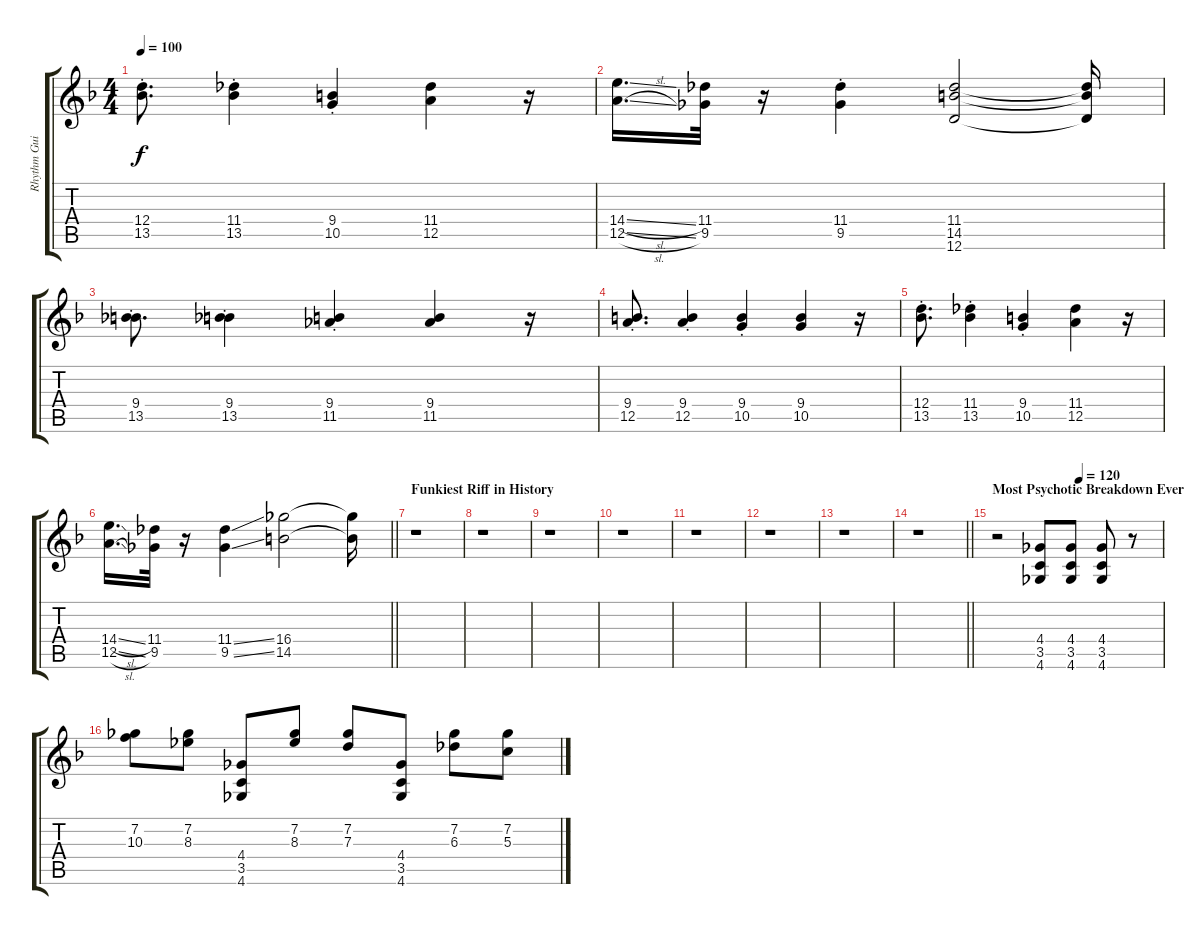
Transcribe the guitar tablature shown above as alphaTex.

\track ("Rhythm Guitar" "Rhythm Gui") {instrument overdrivenguitar}
\staff {score tabs}
\tuning (E4 B3 G3 D3 A2 D2) {hide}
\ts (4 4)
\tempo 100
\clef g2
\ks dminor
(12.4{st} 13.5{st}).8{d dy f} (11.4{st} 13.5{st}).4 (9.4{st} 10.5{st}).4 (11.4 12.5).4 r.16 |
(14.4{sl} 12.5{sl}).16{d} (11.4 9.5).32 r.16 (11.4{st} 9.5{st}).4 (11.4 14.5 12.6).2 (11.4{t} 14.5{t} 12.6{t}).16 |
(9.4{st} 13.5{st}).8{d} (9.4{st} 13.5{st}).4 (9.4{st} 11.5{st}).4 (9.4 11.5).4 r.16 |
(9.4{st} 12.5{st}).8{d} (9.4{st} 12.5{st}).4 (9.4{st} 10.5{st}).4 (9.4 10.5).4 r.16 |
(12.4{st} 13.5{st}).8{d} (11.4{st} 13.5{st}).4 (9.4{st} 10.5{st}).4 (11.4 12.5).4 r.16 |
\barLineRight lightlight
(14.4{sl} 12.5{sl}).16{d} (11.4 9.5).32 r.16 (11.4{ss} 9.5{ss}).4 (16.4 14.5).2 (16.4{t} 14.5{t}).16 |
\section ("" "Funkiest Riff in History")
r.1 |
r.1 |
r.1 |
r.1 |
r.1 |
r.1 |
r.1 |
\barLineRight lightlight
r.1 |
\section ("" "Most Psychotic Breakdown Ever")
\tempo (120 0.5)
r.2 (4.4 3.5 4.6).8{instrument overdrivenguitar} (4.4 3.5 4.6).8 (4.4 3.5 4.6).8 r.8 |
(7.2 10.3).8 (7.2 8.3).8 (4.4 3.5 4.6).8 (7.2 8.3).8 (7.2 7.3).8 (4.4 3.5 4.6).8 (7.2 6.3).8 (7.2 5.3).8
